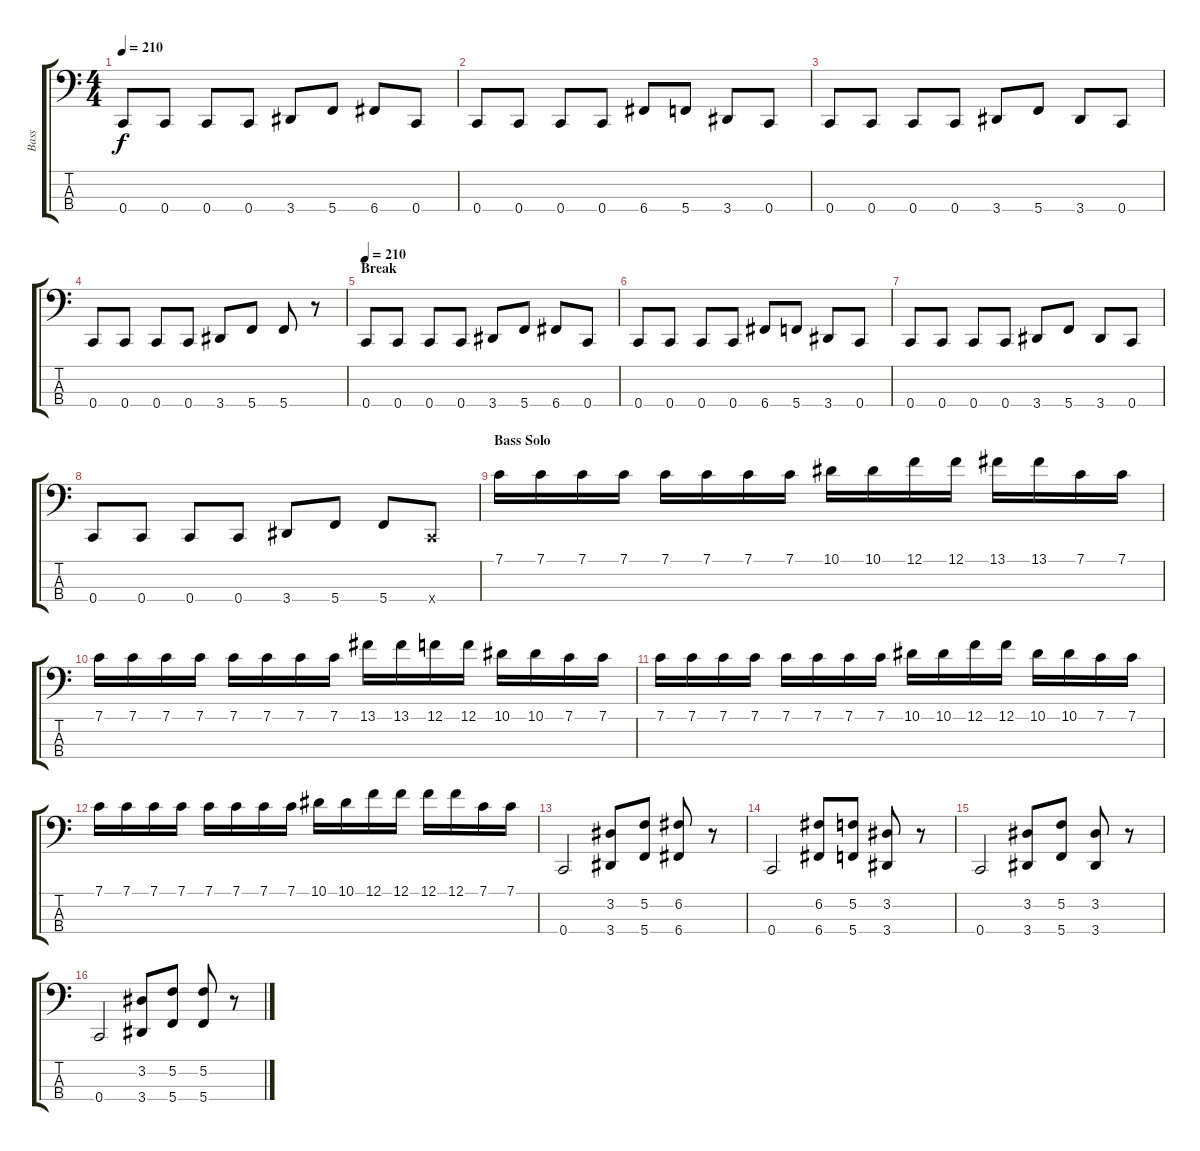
\track ("Bass" "Bass") {instrument electricbassfinger}
\staff {score tabs}
\tuning (F2 C2 G1 C1) {hide}
\ts (4 4)
\tempo 210
\clef f4
\ks c
0.4.8{dy f} 0.4.8 0.4.8 0.4.8 3.4.8 5.4.8 6.4.8 0.4.8 |
0.4.8 0.4.8 0.4.8 0.4.8 6.4.8 5.4.8 3.4.8 0.4.8 |
0.4.8 0.4.8 0.4.8 0.4.8 3.4.8 5.4.8 3.4.8 0.4.8 |
0.4.8 0.4.8 0.4.8 0.4.8 3.4.8 5.4.8 5.4.8 r.8 |
\section ("" "Break")
\tempo 210
0.4.8 0.4.8 0.4.8 0.4.8 3.4.8 5.4.8 6.4.8 0.4.8 |
0.4.8 0.4.8 0.4.8 0.4.8 6.4.8 5.4.8 3.4.8 0.4.8 |
0.4.8 0.4.8 0.4.8 0.4.8 3.4.8 5.4.8 3.4.8 0.4.8 |
0.4.8 0.4.8 0.4.8 0.4.8 3.4.8 5.4.8 5.4.8 0.4{x}.8 |
\section ("" "Bass Solo")
7.1.16{volume 16 instrument electricbasspick} 7.1.16 7.1.16 7.1.16 7.1.16 7.1.16 7.1.16 7.1.16 10.1.16 10.1.16 12.1.16 12.1.16 13.1.16 13.1.16 7.1.16 7.1.16 |
7.1.16 7.1.16 7.1.16 7.1.16 7.1.16 7.1.16 7.1.16 7.1.16 13.1.16 13.1.16 12.1.16 12.1.16 10.1.16 10.1.16 7.1.16 7.1.16 |
7.1.16 7.1.16 7.1.16 7.1.16 7.1.16 7.1.16 7.1.16 7.1.16 10.1.16 10.1.16 12.1.16 12.1.16 10.1.16 10.1.16 7.1.16 7.1.16 |
7.1.16 7.1.16 7.1.16 7.1.16 7.1.16 7.1.16 7.1.16 7.1.16 10.1.16 10.1.16 12.1.16 12.1.16 12.1.16 12.1.16 7.1.16 7.1.16 |
0.4.2{instrument electricbassfinger} (3.2 3.4).8 (5.2 5.4).8 (6.2 6.4).8 r.8 |
0.4.2 (6.2 6.4).8 (5.2 5.4).8 (3.2 3.4).8 r.8 |
0.4.2 (3.2 3.4).8 (5.2 5.4).8 (3.2 3.4).8 r.8 |
0.4.2 (3.2 3.4).8 (5.2 5.4).8 (5.2 5.4).8 r.8
